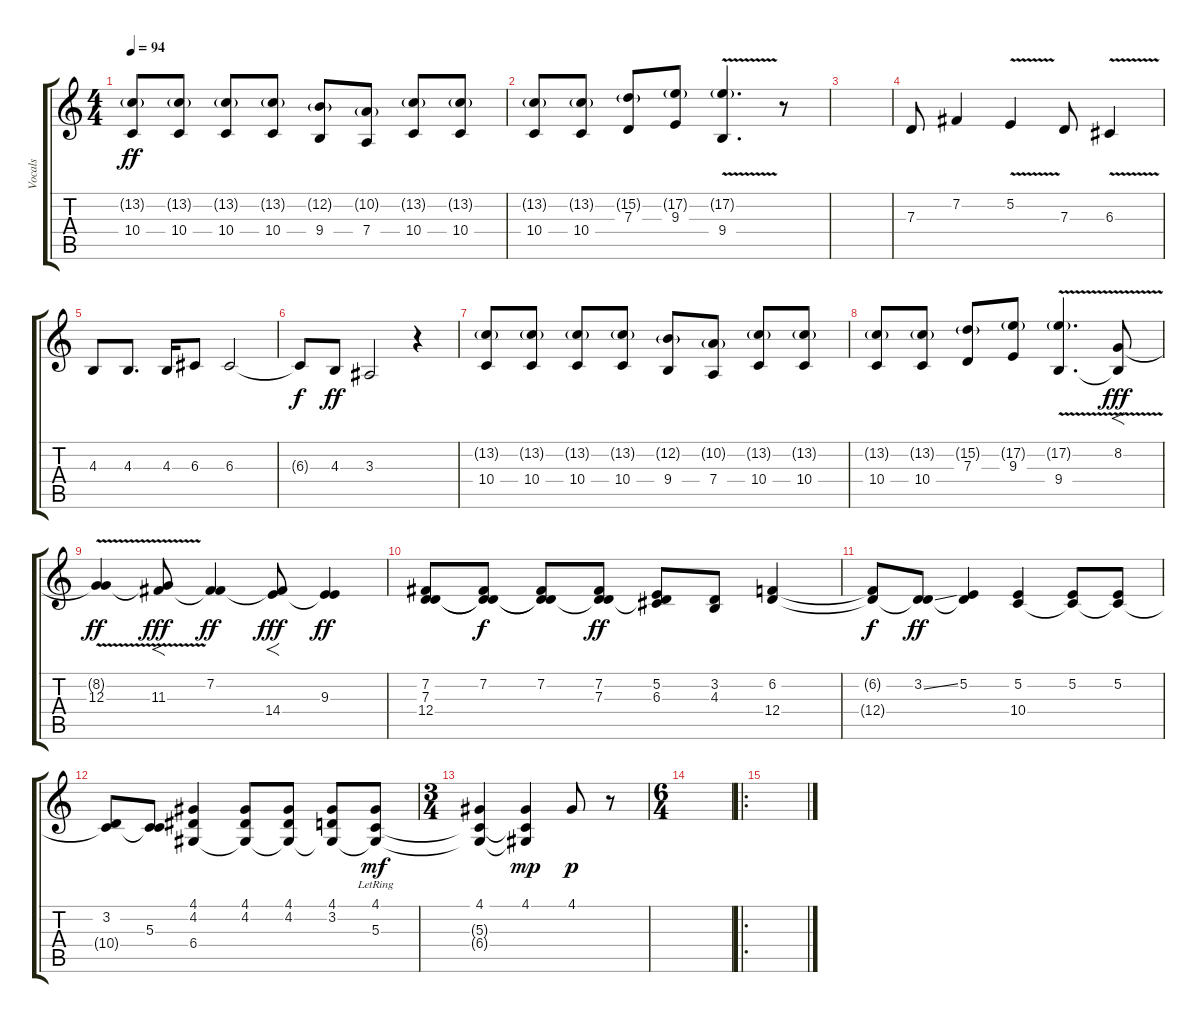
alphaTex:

\track ("Vocals" "Vocals") {instrument synthvoice}
\staff {score tabs}
\tuning (E4 B3 G3 D3 A2 E2) {hide}
\ts (4 4)
\tempo 94
\clef g2
\ks c
(13.2{g} 10.4).8{dy ff} (13.2{g} 10.4).8 (13.2{g} 10.4).8 (13.2{g} 10.4).8 (12.2{g} 9.4).8 (10.2{g} 7.4).8 (13.2{g} 10.4).8 (13.2{g} 10.4).8 |
(13.2{g} 10.4).8 (13.2{g} 10.4).8 (15.2{g} 7.3).8 (17.2{g} 9.3).8 (17.2{v g} 9.4{v}).4{d} r.8 |
|
7.3.8 7.2.4 5.2{v}.4 7.3.8 6.3{v}.4 |
4.3.8 4.3.8{d} 4.3.16 6.3.8 6.3.2 |
6.3{t}.8{dy f} 4.3.8{dy ff} 3.3.2 r.4 |
(13.2{g} 10.4).8 (13.2{g} 10.4).8 (13.2{g} 10.4).8 (13.2{g} 10.4).8 (12.2{g} 9.4).8 (10.2{g} 7.4).8 (13.2{g} 10.4).8 (13.2{g} 10.4).8 |
(13.2{g} 10.4).8 (13.2{g} 10.4).8 (15.2{g} 7.3).8 (17.2{g} 9.3).8 (17.2{v g} 9.4{v}).4{d} (8.2 9.4{t}).8{f dy fff volume 11 balance 16} |
(8.2{v t} 12.3{v}).4{dy ff balance 0} (8.2{t} 11.3).8{f dy fff balance 16} (7.2 11.3{t}).4{dy ff balance 0} (7.2{t} 14.4).8{f dy fff balance 16} (9.3 14.4{t}).4{dy ff balance 0} |
(7.2 7.3 12.4).8{volume 16 balance 8} (7.2 7.3{t} 12.4{t}).8{dy f} (7.2 7.3{t} 12.4{t}).8 (7.2 7.3 12.4{t}).8{dy ff} (5.2 6.3 12.4{t}).8 (3.2 4.3).8 (6.2 12.4).4 |
(6.2{t} 12.4{t}).8{dy f} (3.2{ss} 12.4{t}).8{dy ff} (5.2 12.4{t}).4 (5.2 10.4).4 (5.2 10.4{t}).8 (5.2 10.4{t}).8 |
(3.2 10.4{t}).8 (5.3 10.4{t}).8 (4.1 4.2 6.4).4 (4.1 4.2 6.4{t}).8 (4.1 4.2 6.4{t}).8 (4.1 3.2 6.4{t}).8 (4.1 5.3{lr} 6.4{t}).8{dy mf} |
\ts (3 4)
(4.1 5.3{t} 6.4{t}).4 (4.1 5.3{t} 6.4{t}).4{dy mp} 4.1.8{dy p} r.8 |
\ts (6 4)
|
\ro
